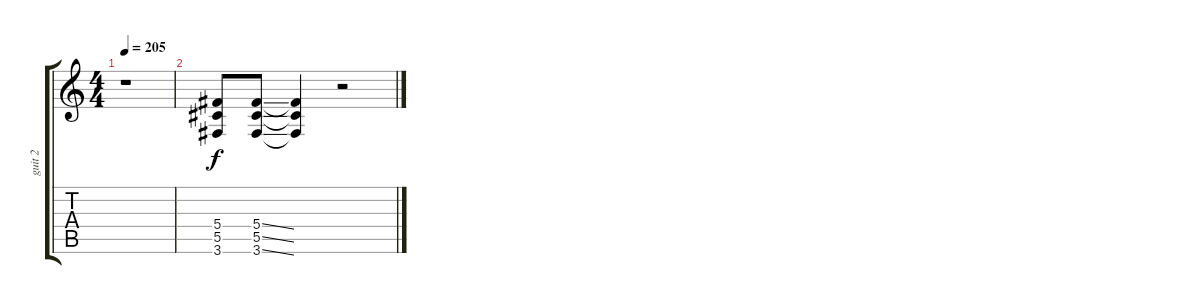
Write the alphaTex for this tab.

\track ("guit 2" "guit 2") {instrument distortionguitar}
\staff {score tabs}
\tuning (Eb4 Bb3 Gb3 Db3 Ab2 Eb2) {hide}
\ts (4 4)
\tempo 205
\clef g2
\ks c
r.1{dy f} |
(5.4 5.5 3.6).8 (5.4{ss} 5.5{ss} 3.6{ss}).8 (5.4{t} 5.5{t} 3.6{t}).4 r.2
